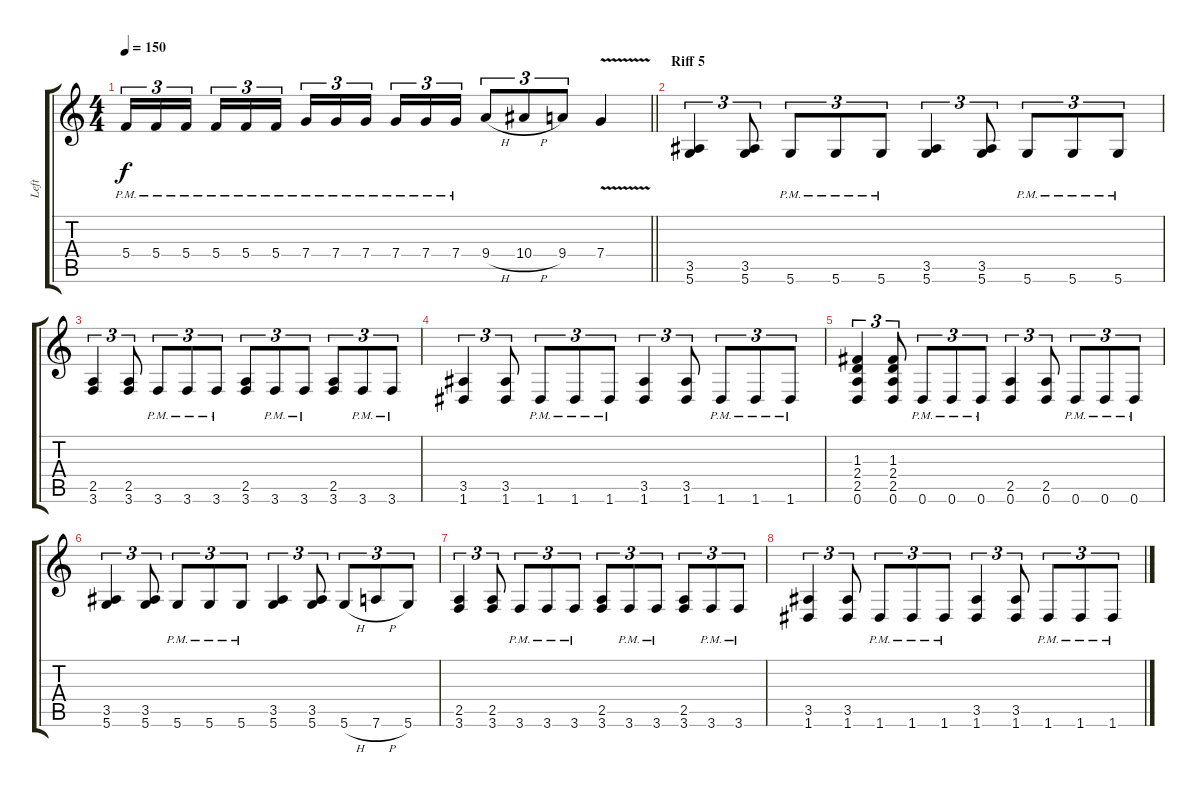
\track ("Left" "Left") {instrument distortionguitar}
\staff {score tabs}
\tuning (D4 A3 F3 C3 G2 D2) {hide}
\ts (4 4)
\tempo 150
\clef g2
\barLineRight lightlight
\ks c
5.4{pm}.16{tu (3 2) dy f} 5.4{pm}.16{tu (3 2)} 5.4{pm}.16{tu (3 2) beam splitsecondary} 5.4{pm}.16{tu (3 2)} 5.4{pm}.16{tu (3 2)} 5.4{pm}.16{tu (3 2)} 7.4{pm}.16{tu (3 2)} 7.4{pm}.16{tu (3 2)} 7.4{pm}.16{tu (3 2) beam splitsecondary} 7.4{pm}.16{tu (3 2)} 7.4{pm}.16{tu (3 2)} 7.4{pm}.16{tu (3 2)} 9.4{h}.8{tu (3 2)} 10.4{h}.8{tu (3 2)} 9.4.8{tu (3 2)} 7.4{v}.4 |
\section ("" "Riff 5")
(3.5 5.6).4{tu (3 2)} (3.5 5.6).8{tu (3 2)} 5.6{pm}.8{tu (3 2)} 5.6{pm}.8{tu (3 2)} 5.6{pm}.8{tu (3 2)} (3.5 5.6).4{tu (3 2)} (3.5 5.6).8{tu (3 2)} 5.6{pm}.8{tu (3 2)} 5.6{pm}.8{tu (3 2)} 5.6{pm}.8{tu (3 2)} |
(2.5 3.6).4{tu (3 2)} (2.5 3.6).8{tu (3 2)} 3.6{pm}.8{tu (3 2)} 3.6{pm}.8{tu (3 2)} 3.6{pm}.8{tu (3 2)} (2.5 3.6).8{tu (3 2)} 3.6{pm}.8{tu (3 2)} 3.6{pm}.8{tu (3 2)} (2.5 3.6).8{tu (3 2)} 3.6{pm}.8{tu (3 2)} 3.6{pm}.8{tu (3 2)} |
(3.5 1.6).4{tu (3 2)} (3.5 1.6).8{tu (3 2)} 1.6{pm}.8{tu (3 2)} 1.6{pm}.8{tu (3 2)} 1.6{pm}.8{tu (3 2)} (3.5 1.6).4{tu (3 2)} (3.5 1.6).8{tu (3 2)} 1.6{pm}.8{tu (3 2)} 1.6{pm}.8{tu (3 2)} 1.6{pm}.8{tu (3 2)} |
(1.3 2.4 2.5 0.6).4{tu (3 2)} (1.3 2.4 2.5 0.6).8{tu (3 2)} 0.6{pm}.8{tu (3 2)} 0.6{pm}.8{tu (3 2)} 0.6{pm}.8{tu (3 2)} (2.5 0.6).4{tu (3 2)} (2.5 0.6).8{tu (3 2)} 0.6{pm}.8{tu (3 2)} 0.6{pm}.8{tu (3 2)} 0.6{pm}.8{tu (3 2)} |
(3.5 5.6).4{tu (3 2)} (3.5 5.6).8{tu (3 2)} 5.6{pm}.8{tu (3 2)} 5.6{pm}.8{tu (3 2)} 5.6{pm}.8{tu (3 2)} (3.5 5.6).4{tu (3 2)} (3.5 5.6).8{tu (3 2)} 5.6{h}.8{tu (3 2)} 7.6{h}.8{tu (3 2)} 5.6.8{tu (3 2)} |
(2.5 3.6).4{tu (3 2)} (2.5 3.6).8{tu (3 2)} 3.6{pm}.8{tu (3 2)} 3.6{pm}.8{tu (3 2)} 3.6{pm}.8{tu (3 2)} (2.5 3.6).8{tu (3 2)} 3.6{pm}.8{tu (3 2)} 3.6{pm}.8{tu (3 2)} (2.5 3.6).8{tu (3 2)} 3.6{pm}.8{tu (3 2)} 3.6{pm}.8{tu (3 2)} |
(3.5 1.6).4{tu (3 2)} (3.5 1.6).8{tu (3 2)} 1.6{pm}.8{tu (3 2)} 1.6{pm}.8{tu (3 2)} 1.6{pm}.8{tu (3 2)} (3.5 1.6).4{tu (3 2)} (3.5 1.6).8{tu (3 2)} 1.6{pm}.8{tu (3 2)} 1.6{pm}.8{tu (3 2)} 1.6{pm}.8{tu (3 2)}
